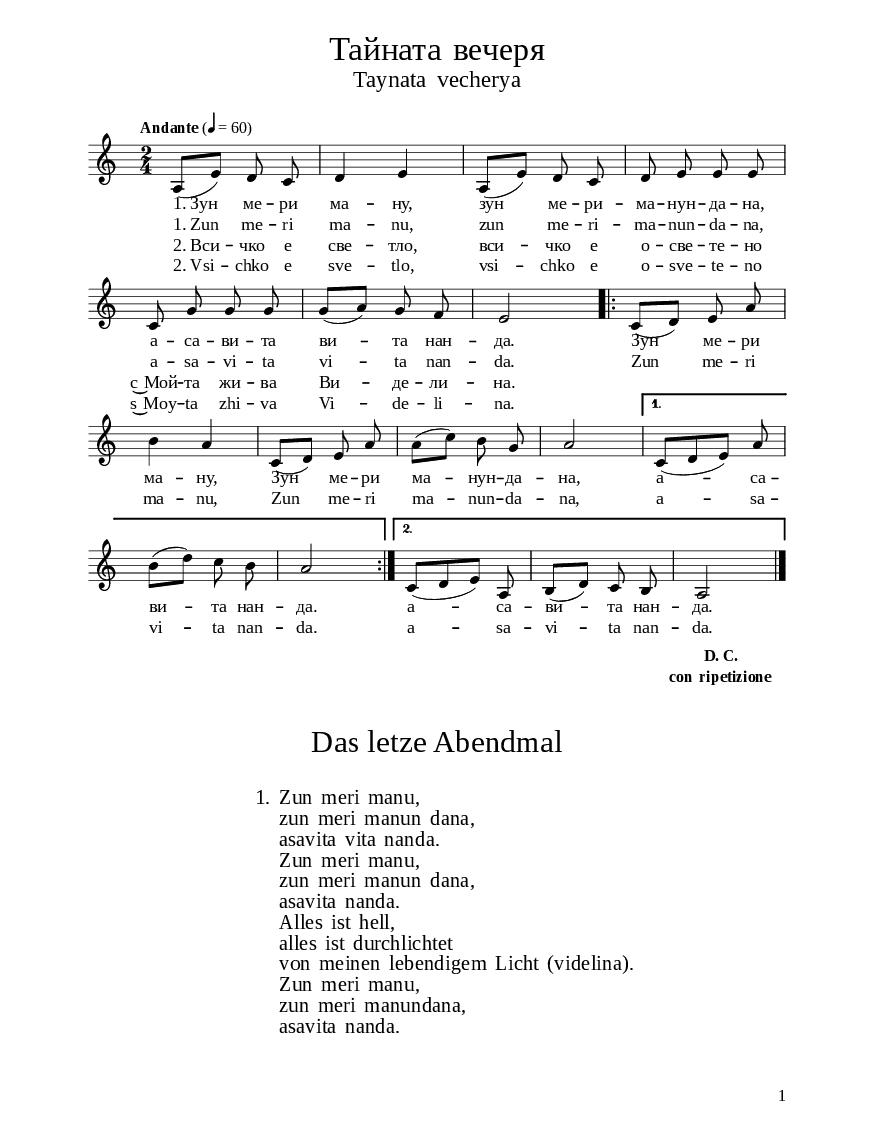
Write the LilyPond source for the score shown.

\version "2.22.0"

\paper {
  #(set-paper-size "a5")
}

\bookpart {
\paper {
  print-all-headers = ##t
  print-page-number = ##t
  print-first-page-number = ##t

  % put page numbers on the bottom
  oddHeaderMarkup = \markup ""
  evenHeaderMarkup = \markup ""
  oddFooterMarkup = \markup
    \fill-line {
      ""
      \on-the-fly #print-page-number-check-first \fromproperty #'page:page-number-string
    }
  evenFooterMarkup = \markup
    \fill-line {
      \on-the-fly #print-page-number-check-first \fromproperty #'page:page-number-string
      ""
    }

  left-margin = 1.5\cm
  right-margin = 1.5\cm
  top-margin = 1.6\cm
  bottom-margin = 1.2\cm
  ragged-bottom = ##t % do not spread the staves to fill the whole vertical space

  % change lyrics and titles font (affects notes also)
  fonts =
    #(make-pango-font-tree
     "Times New Roman"
     "DejaVu Sans"
     "DejaVu Sans Mono"
     (/ (* staff-height pt) 3.6))

  % change distance between staves
  system-system-spacing =
    #'((basic-distance . 12)
       (minimum-distance . 6)
       (padding . 1)
       (stretchability . 12))
}

\header {
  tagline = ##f
}

\score{
  \layout { 
    indent = 0.0\cm % remove first line indentation
    %ragged-last = ##t % do not spread last line to fill the whole space
    \context {
      \Score
      \omit BarNumber %remove bar numbers
    } % context

    \context { % change staff size
      \Staff
      fontSize = #+0 % affects notes size only
      \override StaffSymbol #'staff-space = #(magstep -3)
      \override StaffSymbol #'thickness = #0.5
      \override BarLine #'hair-thickness = #1
      %\override StaffSymbol #'ledger-line-thickness = #'(0 . 0)
    }

    \context { % adjust space between staff and lyrics and between the two lyric lines
      \Lyrics
      \override VerticalAxisGroup.nonstaff-relatedstaff-spacing = #'((basic-distance . 4.5))
      \override VerticalAxisGroup.nonstaff-nonstaff-spacing = #'((minimum-distance . 2))
    }
  } % layout

 \new Voice \absolute  {
    \clef treble
    \key a \minor
    \time 2/4 
      \tempo \markup { % make tempo note smaller
      \concat { "Andante " \normal-text { "(" }
        \teeny \general-align #Y #DOWN \note {4} #0.8
        \normal-text { " = 60)" }
      }
    } 
    %\tempo "Andante" 4 = 60
    \autoBeamOff
    a8 ([ e'8 ]) d'8 c'8 | d'4 e'4 | a8 ([ e'8 ])  d'8 c'8 | d'8 e'8 e'8 e'8 \break |
    c'8 g'8 g'8 g'8 | g'8 ([a'8]) g'8 f'8 | e'2 \repeat volta 2 { c'8 ([ d'8 ]) e'8 a'8 |\break
    b'4 a'4 | c'8 ([ d'8 ]) e'8 a'8 | a'8 ([ c''8 ]) b'8 g'8 | a'2 | } \alternative { {  c'8 ([ d' e' ]) a'  | \break
    b'8 ([ d''8 ]) c''8 b'8 | a'2 | } {  c'8 ([ d'8 e'8 ]) a8 | b8 ([ d'8 ]) c'8 b8 | a2 | \bar "|." \break } }
  }
  
  \addlyrics {
    "1. Зун" ме -- ри ма -- ну, зун ме -- ри -- ма -- нун -- да -- на,
    а -- са -- ви -- та ви -- та нан -- да. Зун ме -- ри 
    ма -- ну, Зун ме -- ри ма -- нун -- да -- на, а -- са -- 
    ви -- та  нан -- да.  а -- са -- ви -- та  нан -- да.    
  }

  \addlyrics {
    "1. Zun" me -- ri ma -- nu, zun me -- ri -- ma -- nun -- da -- na,
    a -- sa -- vi -- ta vi -- ta nan -- da. Zun me -- ri 
    ma -- nu, Zun me -- ri ma -- nun -- da -- na, a -- sa -- 
    vi -- ta  nan -- da.  a -- sa -- vi -- ta  nan -- da.    
  }

  \addlyrics {
    "2. Вси" -- чко е све -- тло, вси -- чко е о -- све -- те -- но
    с~Мой -- та жи -- ва Ви -- де -- ли -- на. 
  }

  \addlyrics {
    "2. Vsi" -- chko e sve -- tlo, vsi -- chko e o -- sve -- te -- no
    s~Moy -- ta zhi -- va Vi -- de -- li -- na. 
  }
  
  \header {
    title = \markup \column \normal-text \fontsize #2.5 {
              \center-align
              \line { Тайната вечеря}
              \vspace #-0.6
              \center-align
              \line \fontsize #-3 { Taynata vecherya}
              \vspace #-0.8
              \center-align
              \line \fontsize #-3 { " " }
            }
  }
  
  \midi{}

} % score

\markup \halign #-12.4 \raise #2.8 \override #'(baseline-skip . 2) { 
  \column  { 
    \line  \halign #-3 { 
      \bold  { "D. C." }
    }
    \line  { 
      \bold { con ripetizione }
    }
  }
} 

\markup \fontsize #+2.5 {
    \hspace #1
    \override #'(baseline-skip . 2.4) % affects space between column lines
    \column {
      \line {" "}
      \line {" "}
    }

    \hspace #5
    \override #'(baseline-skip . 2.4)
    \column {
      \line {" "}
      \line {" "}
    } %column
} % markup



% include foreign translation(s) of the song
\version "2.22.0"

\markup \fill-line { \fontsize #6 "Das letze Abendmal" }
\markup \null
\markup \null
\markup \fontsize #+2.5 {
    \hspace #16
    \override #'(baseline-skip . 2)
    \column {
     \line { " " }
      \line { 1.  Zun meri manu, }
      \line {   "   " zun meri manun dana, }
      \line {   "   " asavita vita nanda. }
      \line {   "   " Zun meri manu, }
      \line {   "   " zun meri manun dana, }

\line {   "   " asavita nanda. }

\line {   "   " Alles ist hell, }

\line {   "   " alles ist durchlichtet }

\line {   "   " von meinen lebendigem Licht (videlina). }

\line {   "   " Zun meri manu, }

\line {   "   " zun meri manundana, }

\line {   "   " asavita nanda. }
    }
}


} % bookpart
